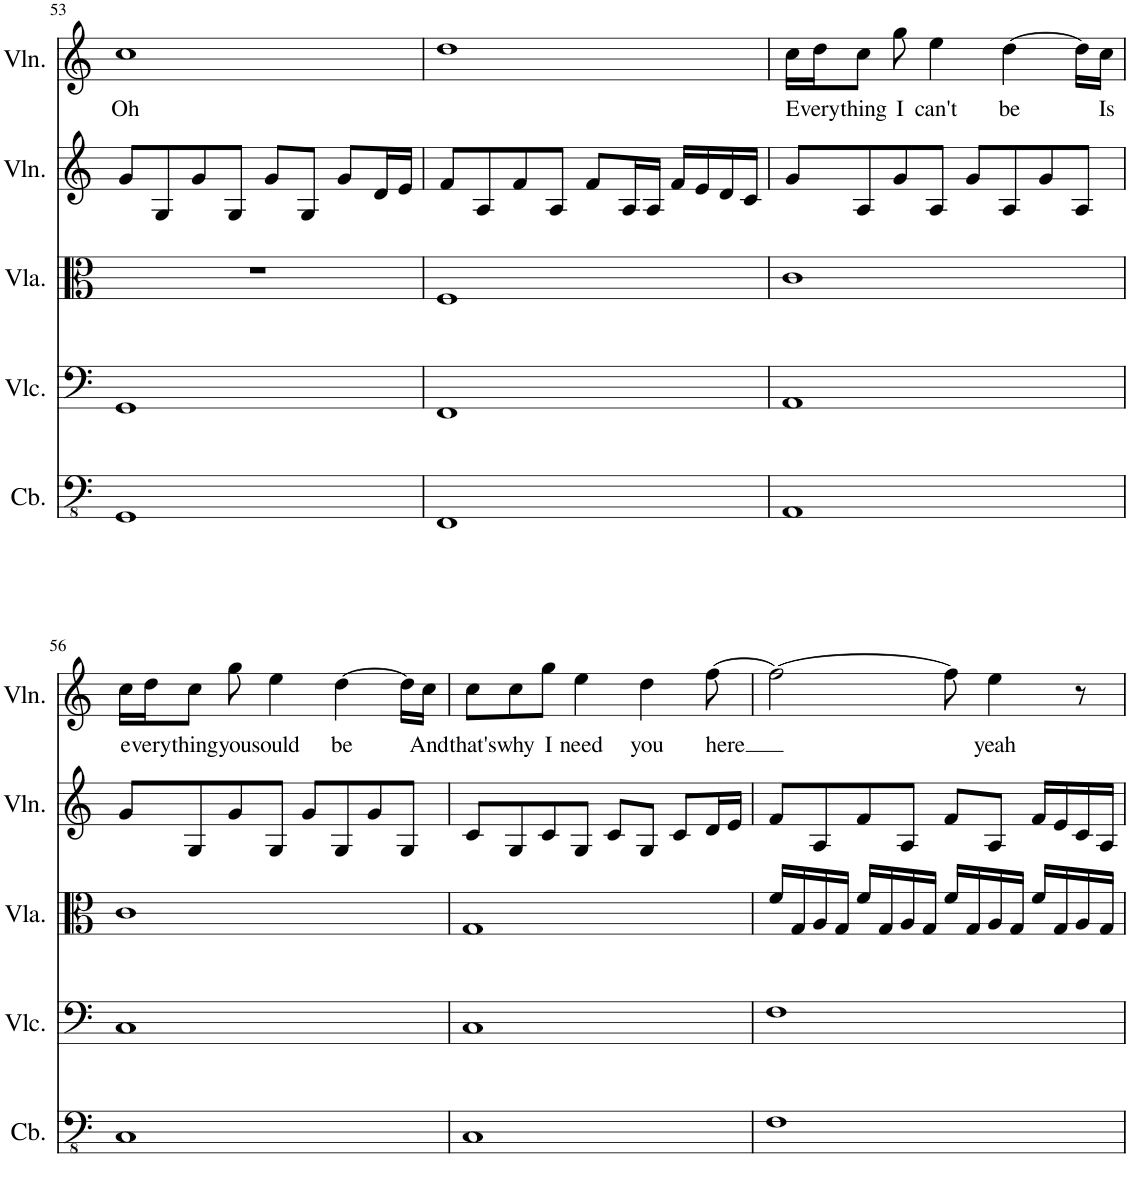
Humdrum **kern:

**kern	**kern	**kern	**kern	**kern	**text
*part5	*part4	*part3	*part2	*part1	*part1
*staff5	*staff4	*staff3	*staff2	*staff1	*staff1
*I"Contrabass	*I"Violoncello	*I"Viola	*I"Violin	*I"Violin	*
*I'Cb.	*I'Vlc.	*I'Vla.	*I'Vln.	*I'Vln.	*
!!LO:PB:g=z
*clefFv4	*clefF4	*clefC3	*clefG2	*clefG2	*
*Trd7c12	*	*	*	*	*
*k[]	*k[]	*k[]	*k[]	*k[]	*
*M4/4	*M4/4	*M4/4	*M4/4	*M4/4	*
=53	=53	=53	=53	=53	=53
!	!	!	!	!	!LO:LY:b
1GGG	1GG	1r	8g/L	1cc	Oh
.	.	.	8G/	.	.
.	.	.	8g/	.	.
.	.	.	8G/J	.	.
.	.	.	8g/L	.	.
.	.	.	8G/J	.	.
.	.	.	8g/L	.	.
.	.	.	16d/L	.	.
.	.	.	16e/JJ	.	.
=54	=54	=54	=54	=54	=54
1FFF	1FF	1F	8f/L	1dd	.
.	.	.	8A/	.	.
.	.	.	8f/	.	.
.	.	.	8A/J	.	.
.	.	.	8f/L	.	.
.	.	.	16A/L	.	.
.	.	.	16A/JJ	.	.
.	.	.	16f/LL	.	.
.	.	.	16e/	.	.
.	.	.	16d/	.	.
.	.	.	16c/JJ	.	.
=55	=55	=55	=55	=55	=55
!	!	!	!	!	!LO:LY:b
1AAA	1AA	1c	8g/L	16cc\LL	E-
!	!	!	!	!	!LO:LY:b
.	.	.	.	16dd\J	-very-
!	!	!	!	!	!LO:LY:b
.	.	.	8A/	8cc\J	-thing
!	!	!	!	!	!LO:LY:b
.	.	.	8g/	8gg\	I
!	!	!	!	!	!LO:LY:b
.	.	.	8A/J	4ee\	can't
.	.	.	8g/L	.	.
!	!	!	!	!	!LO:LY:b
.	.	.	8A/	[4dd\	be
.	.	.	8g/	.	.
.	.	.	8A/J	16dd\LL]	.
!	!	!	!	!	!LO:LY:b
.	.	.	.	16cc\JJ	Is
!!LO:LB:g=z
=56	=56	=56	=56	=56	=56
!	!	!	!	!	!LO:LY:b
1CC	1C	1c	8g/L	16cc\LL	e-
!	!	!	!	!	!LO:LY:b
.	.	.	.	16dd\J	-very-
!	!	!	!	!	!LO:LY:b
.	.	.	8G/	8cc\J	-thing
!	!	!	!	!	!LO:LY:b
.	.	.	8g/	8gg\	you
!	!	!	!	!	!LO:LY:b
.	.	.	8G/J	4ee\	sould
.	.	.	8g/L	.	.
!	!	!	!	!	!LO:LY:b
.	.	.	8G/	[4dd\	be
.	.	.	8g/	.	.
.	.	.	8G/J	16dd\LL]	.
!	!	!	!	!	!LO:LY:b
.	.	.	.	16cc\JJ	And
=57	=57	=57	=57	=57	=57
!	!	!	!	!	!LO:LY:b
1CC	1C	1G	8c/L	8cc\L	that's
!	!	!	!	!	!LO:LY:b
.	.	.	8G/	8cc\	why
!	!	!	!	!	!LO:LY:b
.	.	.	8c/	8gg\J	I
!	!	!	!	!	!LO:LY:b
.	.	.	8G/J	4ee\	need
.	.	.	8c/L	.	.
!	!	!	!	!	!LO:LY:b
.	.	.	8G/J	4dd\	you
.	.	.	8c/L	.	.
!	!	!	!	!	!LO:LY:b
.	.	.	16d/L	[8ff\	here
.	.	.	16e/JJ	.	.
=58	=58	=58	=58	=58	=58
1FF	1F	16f/LL	8f/L	2ff\_	.
.	.	16G/	.	.	.
.	.	16A/	8A/	.	.
.	.	16G/JJ	.	.	.
.	.	16f/LL	8f/	.	.
.	.	16G/	.	.	.
.	.	16A/	8A/J	.	.
.	.	16G/JJ	.	.	.
.	.	16f/LL	8f/L	8ff\]	.
.	.	16G/	.	.	.
!	!	!	!	!	!LO:LY:b
.	.	16A/	8A/J	4ee\	yeah
.	.	16G/JJ	.	.	.
.	.	16f/LL	16f/LL	.	.
.	.	16G/	16e/	.	.
.	.	16A/	16c/	8r	.
.	.	16G/JJ	16A/JJ	.	.
=	=	=	=	=	=
*-	*-	*-	*-	*-	*-
